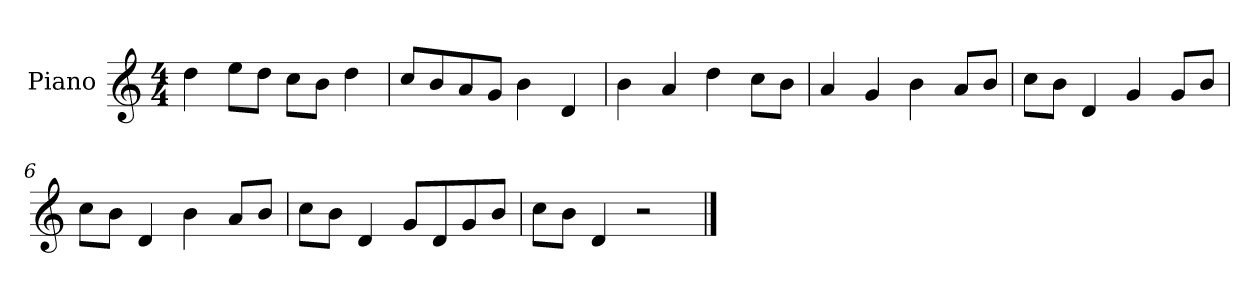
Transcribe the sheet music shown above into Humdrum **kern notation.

**kern
*part1
*staff1
*I"Piano
*I'P-no
*clefG2
*k[]
*M4/4
*MM90
=1
4dd\
8ee\L
8dd\J
8cc\L
8b\J
4dd\
=2
8cc/L
8b/
8a/
8g/J
4b\
4d/
=3
4b\
4a/
4dd\
8cc\L
8b\J
=4
4a/
4g/
4b\
8a/L
8b/J
=5
8cc\L
8b\J
4d/
4g/
8g/L
8b/J
=6
8cc\L
8b\J
4d/
4b\
8a/L
8b/J
!!LO:LB:g=z
=7
8cc\L
8b\J
4d/
8g/L
8d/
8g/
8b/J
=8
8cc\L
8b\J
4d/
2r
==
*-
